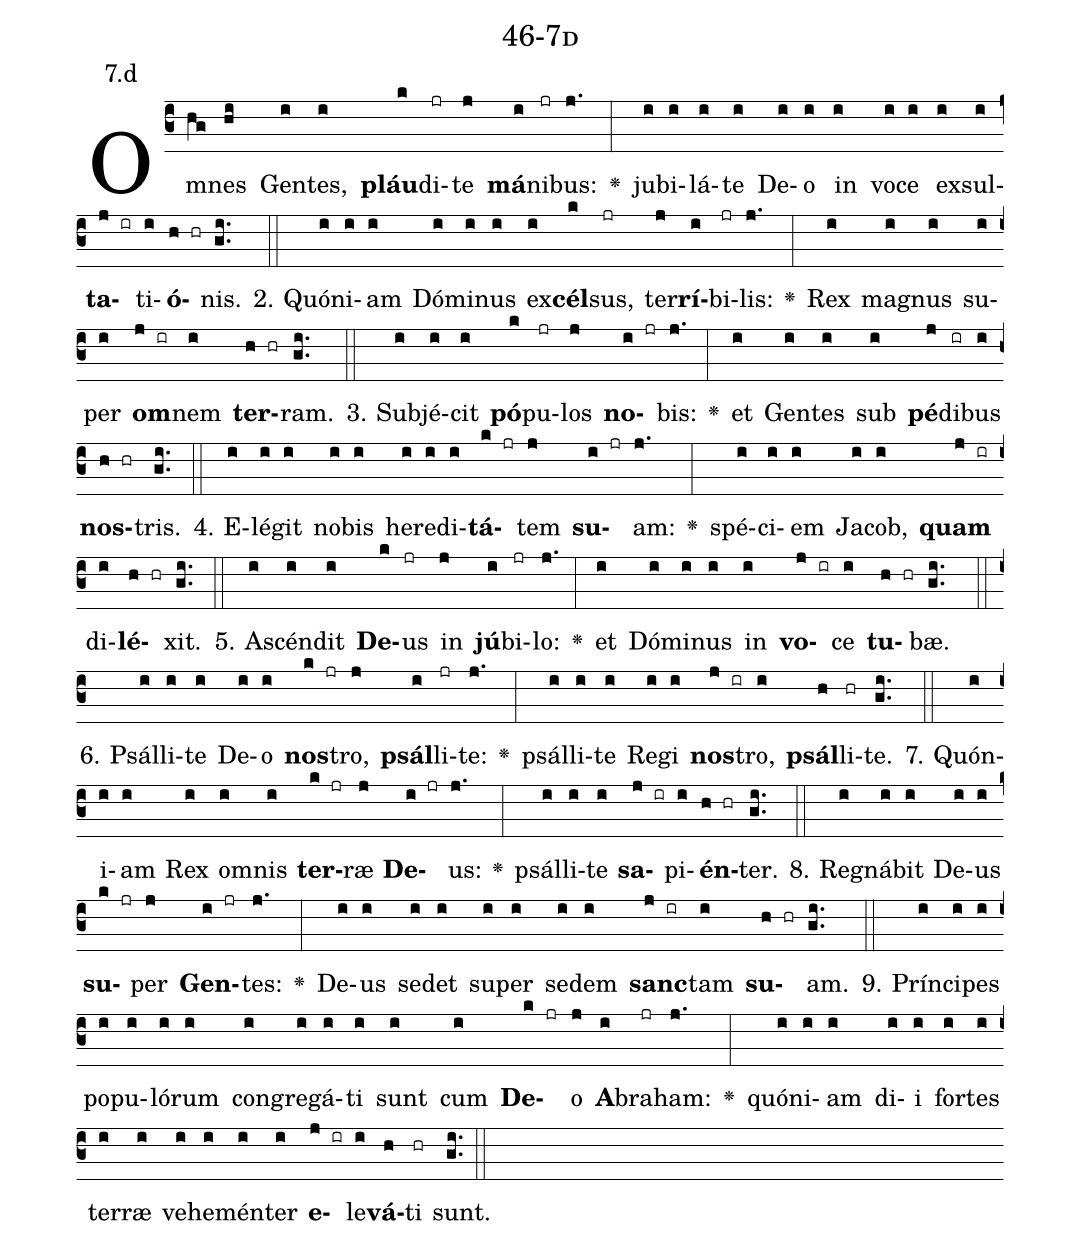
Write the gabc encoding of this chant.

name: 46-7d;
annotation: 7.d;
%%
(c3)Om(hg)nes(hi) Gen(i)tes,(i) <b>pláu</b>(k)di(jr)te(j) <b>má</b>(i)ni(jr)bus:(j.) <v>\greheightstar</v>(:) ju(i)bi(i)lá(i)te(i) De(i)o(i) in(i) vo(i)ce(i) ex(i)sul(i)<b>ta</b>(j ir)ti(i)<b>ó</b>(h hr)nis.(gi..) (::)
2. Quón(i)i(i)am(i) Dó(i)mi(i)nus(i) ex(i)<b>cél</b>(k)sus,(jr) ter(j)<b>rí</b>(i)bi(jr)lis:(j.) <v>\greheightstar</v>(:) Rex(i) ma(i)gnus(i) su(i)per(i) <b>om</b>(j ir)nem(i) <b>ter</b>(h hr)ram.(gi..) (::)
3. Sub(i)jé(i)cit(i) <b>pó</b>(k)pu(jr)los(j) <b>no</b>(i jr)bis:(j.) <v>\greheightstar</v>(:) et(i) Gen(i)tes(i) sub(i) <b>pé</b>(j)di(ir)bus(i) <b>nos</b>(h hr)tris.(gi..) (::)
4. E(i)lé(i)git(i) no(i)bis(i) he(i)re(i)di(i)<b>tá</b>(k jr)tem(j) <b>su</b>(i jr)am:(j.) <v>\greheightstar</v>(:) spé(i)ci(i)em(i) Ja(i)cob,(i) <b>quam</b>(j ir) di(i)<b>lé</b>(h hr)xit.(gi..) (::)
5. A(i)scén(i)dit(i) <b>De</b>(k)us(jr) in(j) <b>jú</b>(i)bi(jr)lo:(j.) <v>\greheightstar</v>(:) et(i) Dó(i)mi(i)nus(i) in(i) <b>vo</b>(j ir)ce(i) <b>tu</b>(h hr)bæ.(gi..) (::)
6. Psál(i)li(i)te(i) De(i)o(i) <b>nos</b>(k jr)tro,(j) <b>psál</b>(i)li(jr)te:(j.) <v>\greheightstar</v>(:) psál(i)li(i)te(i) Re(i)gi(i) <b>nos</b>(j ir)tro,(i) <b>psál</b>(h)li(hr)te.(gi..) (::)
7. Quón(i)i(i)am(i) Rex(i) om(i)nis(i) <b>ter</b>(k jr)ræ(j) <b>De</b>(i jr)us:(j.) <v>\greheightstar</v>(:) psál(i)li(i)te(i) <b>sa</b>(j ir)pi(i)<b>én</b>(h hr)ter.(gi..) (::)
8. Re(i)gná(i)bit(i) De(i)us(i) <b>su</b>(k jr)per(j) <b>Gen</b>(i jr)tes:(j.) <v>\greheightstar</v>(:) De(i)us(i) se(i)det(i) su(i)per(i) se(i)dem(i) <b>sanc</b>(j ir)tam(i) <b>su</b>(h hr)am.(gi..) (::)
9. Prín(i)ci(i)pes(i) po(i)pu(i)ló(i)rum(i) con(i)gre(i)gá(i)ti(i) sunt(i) cum(i) <b>De</b>(k jr)o(j) <b>A</b>(i)bra(jr)ham:(j.) <v>\greheightstar</v>(:) quón(i)i(i)am(i) di(i)i(i) for(i)tes(i) ter(i)ræ(i) ve(i)he(i)mén(i)ter(i) <b>e</b>(j ir)le(i)<b>vá</b>(h)ti(hr) sunt.(gi..) (::)
